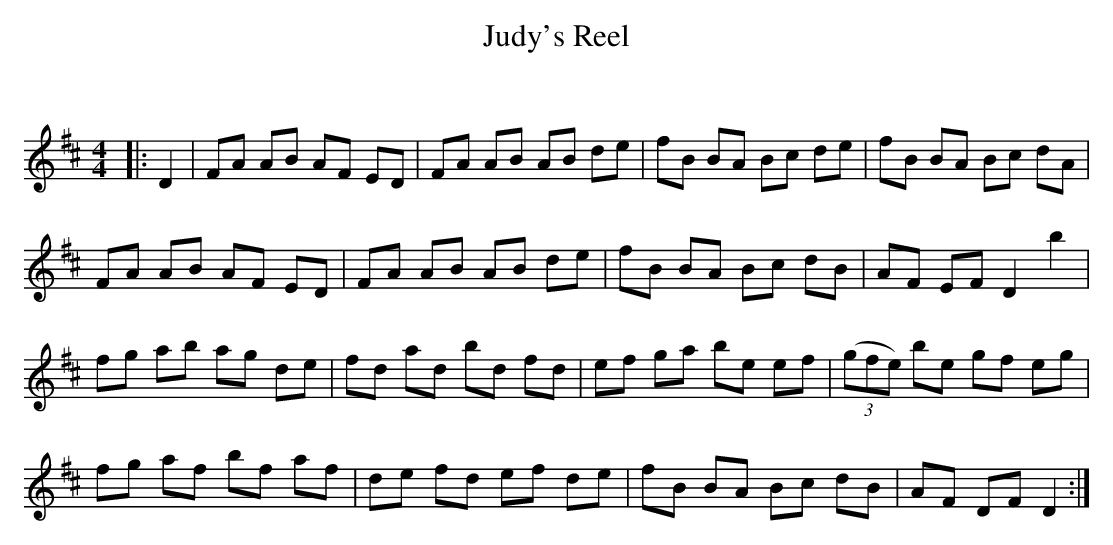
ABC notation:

X:1
T: Judy's Reel
C:
Q: 232
K:D
M:4/4
L:1/8
|:D2|FA AB AF ED|FA AB AB de|fB BA Bc de|fB BA Bc dA|
FA AB AF ED|FA AB AB de|fB BA Bc dB|AF EF D2 b2|
fg ab ag de|fd ad bd fd|ef ga be ef|((3gfe) be gf eg|
fg af bf af|de fd ef de|fB BA Bc dB|AF DF D2:|
